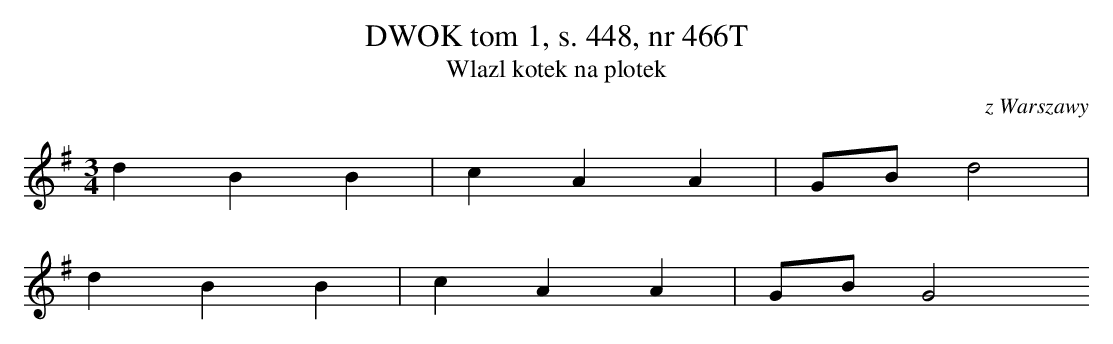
X:1
T: DWOK tom 1, s. 448, nr 466T
T: Wlazl kotek na plotek
O: z Warszawy
M: 3/4
L: 1/8
K: G
d2B2B2 | c2A2A2 | GBd4 |
d2B2B2 | c2A2A2 | GBG4
